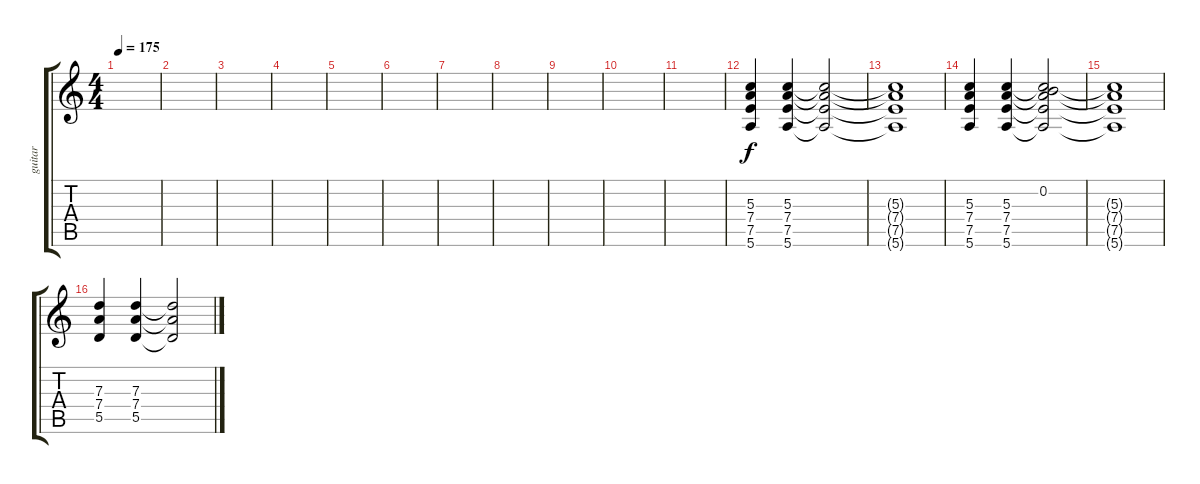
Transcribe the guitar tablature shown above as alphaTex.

\track ("guitar" "guitar") {instrument distortionguitar}
\staff {score tabs}
\tuning (E4 B3 G3 D3 A2 E2) {hide}
\ts (4 4)
\tempo 175
\clef g2
\ks c
|
|
|
|
|
|
|
|
|
|
|
(5.3 7.4 7.5 5.6).4 (5.3 7.4 7.5 5.6).4 (5.3{t} 7.4{t} 7.5{t} 5.6{t}).2 |
(5.3{t} 7.4{t} 7.5{t} 5.6{t}).1 |
(5.3 7.4 7.5 5.6).4 (5.3 7.4 7.5 5.6).4 (0.2 5.3{t} 7.4{t} 7.5{t} 5.6{t}).2 |
(5.3{t} 7.4{t} 7.5{t} 5.6{t}).1 |
(7.3 7.4 5.5).4 (7.3 7.4 5.5).4 (7.3{t} 7.4{t} 5.5{t}).2
